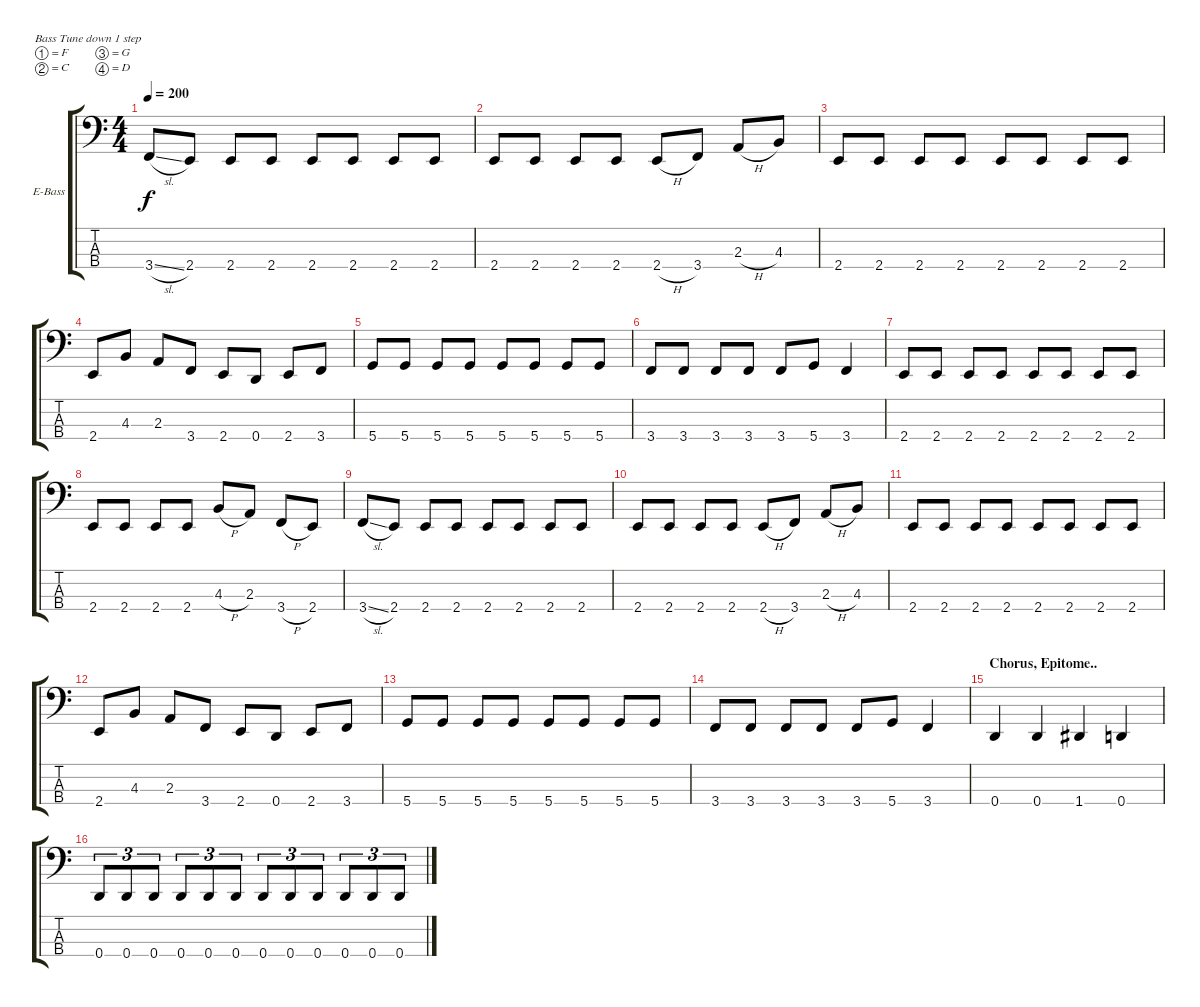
\defaultSystemsLayout 4
\bracketExtendMode groupsimilarinstruments
\firstSystemTrackNameOrientation horizontal
\otherSystemsTrackNameOrientation horizontal
\track ("TOM ANGELRIPPER!" "E-Bass") {instrument electricbassfinger}
\staff {score tabs}
\tuning (F2 C2 G1 D1)
\ts (4 4)
\tempo 200
\clef f4
\ks c
3.4{sl}.8{dy f} 2.4.8 2.4.8 2.4.8 2.4.8 2.4.8 2.4.8 2.4.8 |
2.4.8 2.4.8 2.4.8 2.4.8 2.4{h}.8 3.4.8 2.3{h}.8 4.3.8 |
2.4.8 2.4.8 2.4.8 2.4.8 2.4.8 2.4.8 2.4.8 2.4.8 |
2.4.8 4.3.8 2.3.8 3.4.8 2.4.8 0.4.8 2.4.8 3.4.8 |
5.4.8 5.4.8 5.4.8 5.4.8 5.4.8 5.4.8 5.4.8 5.4.8 |
3.4.8 3.4.8 3.4.8 3.4.8 3.4.8 5.4.8 3.4.4 |
2.4.8 2.4.8 2.4.8 2.4.8 2.4.8 2.4.8 2.4.8 2.4.8 |
2.4.8 2.4.8 2.4.8 2.4.8 4.3{h}.8 2.3.8 3.4{h}.8 2.4.8 |
3.4{sl}.8 2.4.8 2.4.8 2.4.8 2.4.8 2.4.8 2.4.8 2.4.8 |
2.4.8 2.4.8 2.4.8 2.4.8 2.4{h}.8 3.4.8 2.3{h}.8 4.3.8 |
2.4.8 2.4.8 2.4.8 2.4.8 2.4.8 2.4.8 2.4.8 2.4.8 |
2.4.8 4.3.8 2.3.8 3.4.8 2.4.8 0.4.8 2.4.8 3.4.8 |
5.4.8 5.4.8 5.4.8 5.4.8 5.4.8 5.4.8 5.4.8 5.4.8 |
3.4.8 3.4.8 3.4.8 3.4.8 3.4.8 5.4.8 3.4.4 |
\section ("" "Chorus, Epitome..")
0.4.4 0.4.4 1.4.4 0.4.4 |
0.4.8{tu (3 2)} 0.4.8{tu (3 2)} 0.4.8{tu (3 2)} 0.4.8{tu (3 2)} 0.4.8{tu (3 2)} 0.4.8{tu (3 2)} 0.4.8{tu (3 2)} 0.4.8{tu (3 2)} 0.4.8{tu (3 2)} 0.4.8{tu (3 2)} 0.4.8{tu (3 2)} 0.4.8{tu (3 2)}
